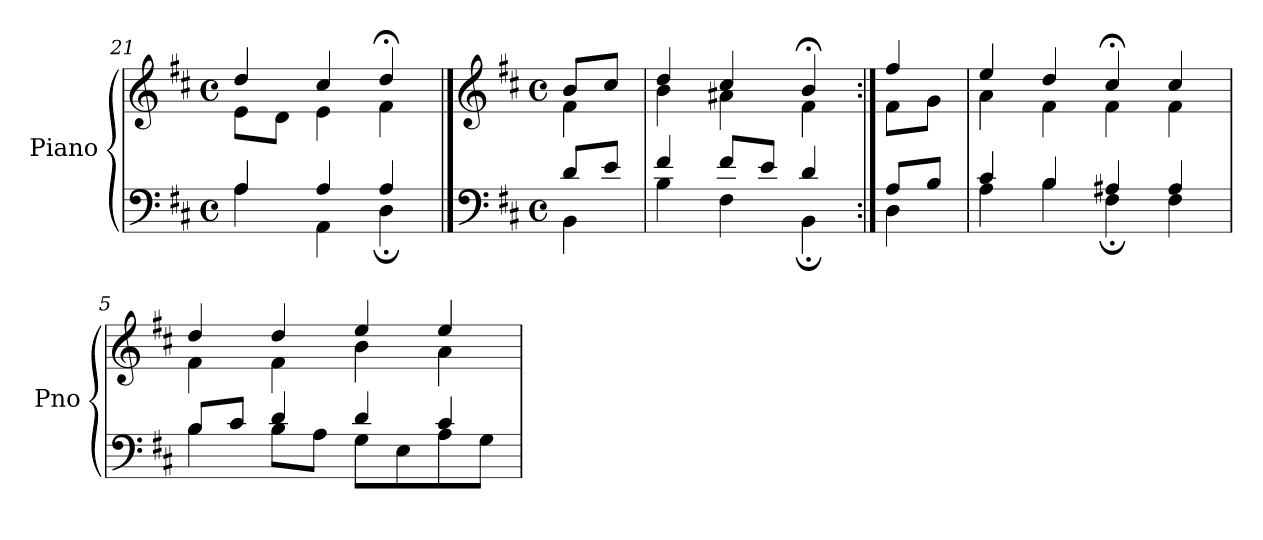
**kern	**kern
*part1	*part1
*staff2	*staff1
*I"Piano	*
*I'Pno	*
*clefF4	*clefG2
*k[f#c#]	*k[f#c#]
*M4/4	*M4/4
*met(c)	*met(c)
=21	=21
*^	*^
4A/	4A\	4dd/	8e\L
.	.	.	8d\J
4A/	4AA\	4cc#/	4e\
4A/	4D;\	4dd;</	4f#\
==1	==1	==1	==1
*clefF4	*	*clefG2	*
*k[f#c#]	*	*k[f#c#]	*
*M4/4	*	*M4/4	*
*met(c)	*	*met(c)	*
8d/L	4BB\	8b/L	4f#\
8e/J	.	8cc#/J	.
=2	=2	=2	=2
4f#/	4B\	4dd/	4b\
8f#/L	4F#\	4cc#/	4a#X\
8e/J	.	.	.
4d/	4BB;\	4b;</	4f#\
=3:|!	=3:|!	=3:|!	=3:|!
8A/L	4D\	4ff#/	8f#\L
8B/J	.	.	8g\J
=4	=4	=4	=4
4c#/	4A\	4ee/	4a\
4B/	4B\	4dd/	4f#\
4A#X/	4F#;\	4cc#;</	4f#\
4A#/	4F#\	4cc#/	4f#\
=5	=5	=5	=5
8B/L	4B\	4dd/	4f#\
8c#/J	.	.	.
4d/	8B\L	4dd/	4f#\
.	8A\J	.	.
4d/	8G\L	4ee/	4b\
.	8E\	.	.
4c#/	8A\	4ee/	4a\
.	8G\J	.	.
*v	*v	*	*
*	*v	*v
=	=
*-	*-
